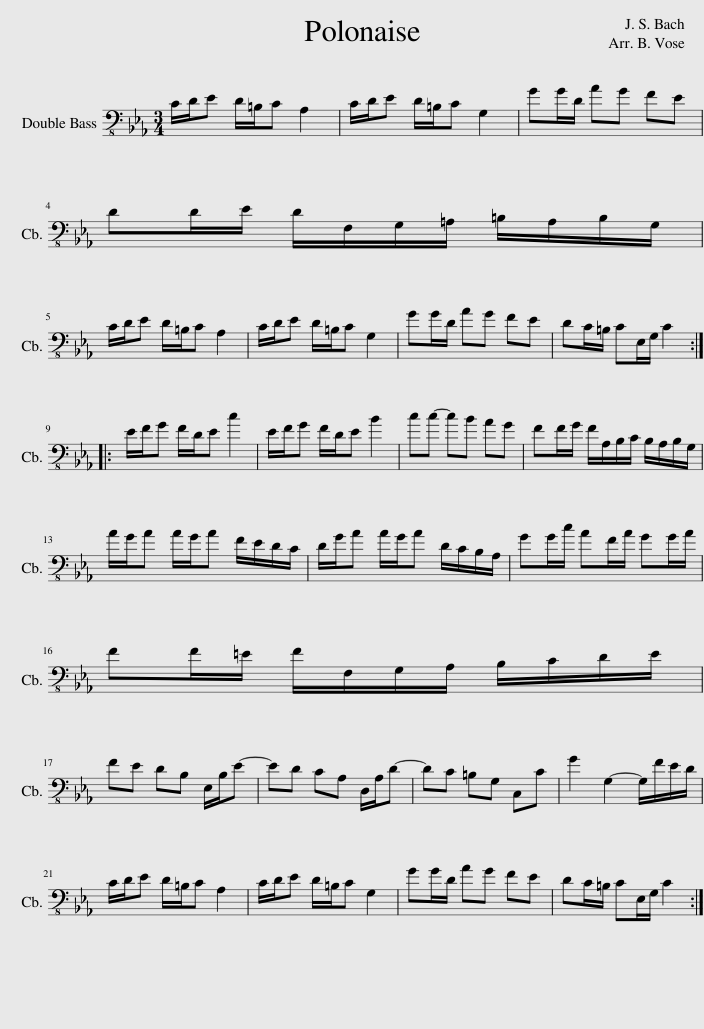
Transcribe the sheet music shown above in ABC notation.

X:1
L:1/8
M:3/4
I:linebreak $
K:Eb
V:1 bass-8
V:1
 C/D/E D/=B,/C A,2 | C/D/E D/=B,/C G,2 | GG/D/ AG FE |$ DD/E/ D/F,/G,/=A,/ =B,/A,/B,/G,/ |$ C/D/E D/=B,/C A,2 | %5
 C/D/E D/=B,/C G,2 | GG/D/ AG FE | DC/=B,/ CE,/G,/ C2 ::$ E/F/G F/D/E c2 | E/F/G F/D/E B2 | %10
 cc- cB AG | FF/G/ F/A,/B,/C/ B,/A,/B,/G,/ |$ A/G/A A/G/A F/E/D/C/ | D/G/A A/G/A D/C/B,/A,/ | GG/c/ AF/A/ GG/A/ |$ %15
 FF/=E/ F/F,/G,/A,/ B,/C/D/E/ |$ FE DB, E,/B,/E- | ED CA, D,/A,/D- | DC =B,G, C,C | G2 G,2- G,/F/E/D/ |$ %20
 C/D/E D/=B,/C A,2 | C/D/E D/=B,/C G,2 | GG/D/ AG FE | DC/=B,/ CE,/G,/ C2 :| %24
